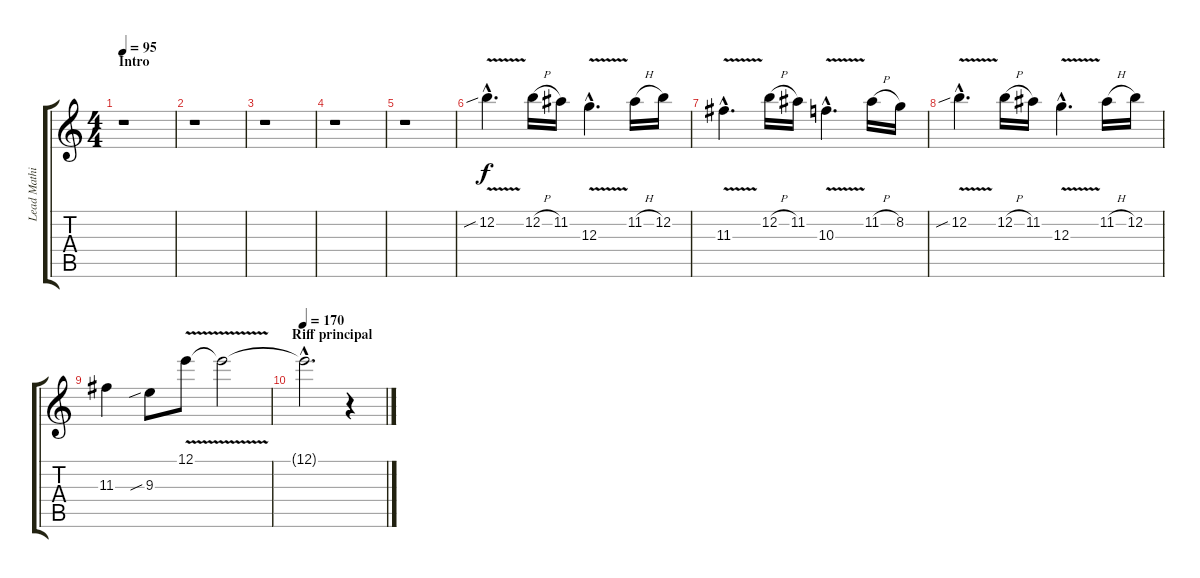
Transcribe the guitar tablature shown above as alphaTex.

\track ("Lead Mathieu" "Lead Mathi") {instrument distortionguitar}
\staff {score tabs}
\tuning (E4 B3 G3 D3 A2 E2) {hide}
\ts (4 4)
\section ("" "Intro")
\tempo 95
\clef g2
\ks c
r.1{dy f instrument distortionguitar} |
r.1 |
r.1 |
r.1 |
r.1 |
12.2{v sib hac}.4{d} 12.2{h}.16 11.2.16 12.3{v hac}.4{d} 11.2{h}.16 12.2.16 |
11.3{v hac}.4{d} 12.2{h}.16 11.2.16 10.3{v hac}.4{d} 11.2{h}.16 8.2.16 |
12.2{v sib hac}.4{d} 12.2{h}.16 11.2.16 12.3{v hac}.4{d} 11.2{h}.16 12.2.16 |
11.3.4 9.3{sib}.8 12.1{v}.8 12.1{t}.2 |
\section ("" "Riff principal")
\tempo 170
12.1{hac t}.2{d} r.4
